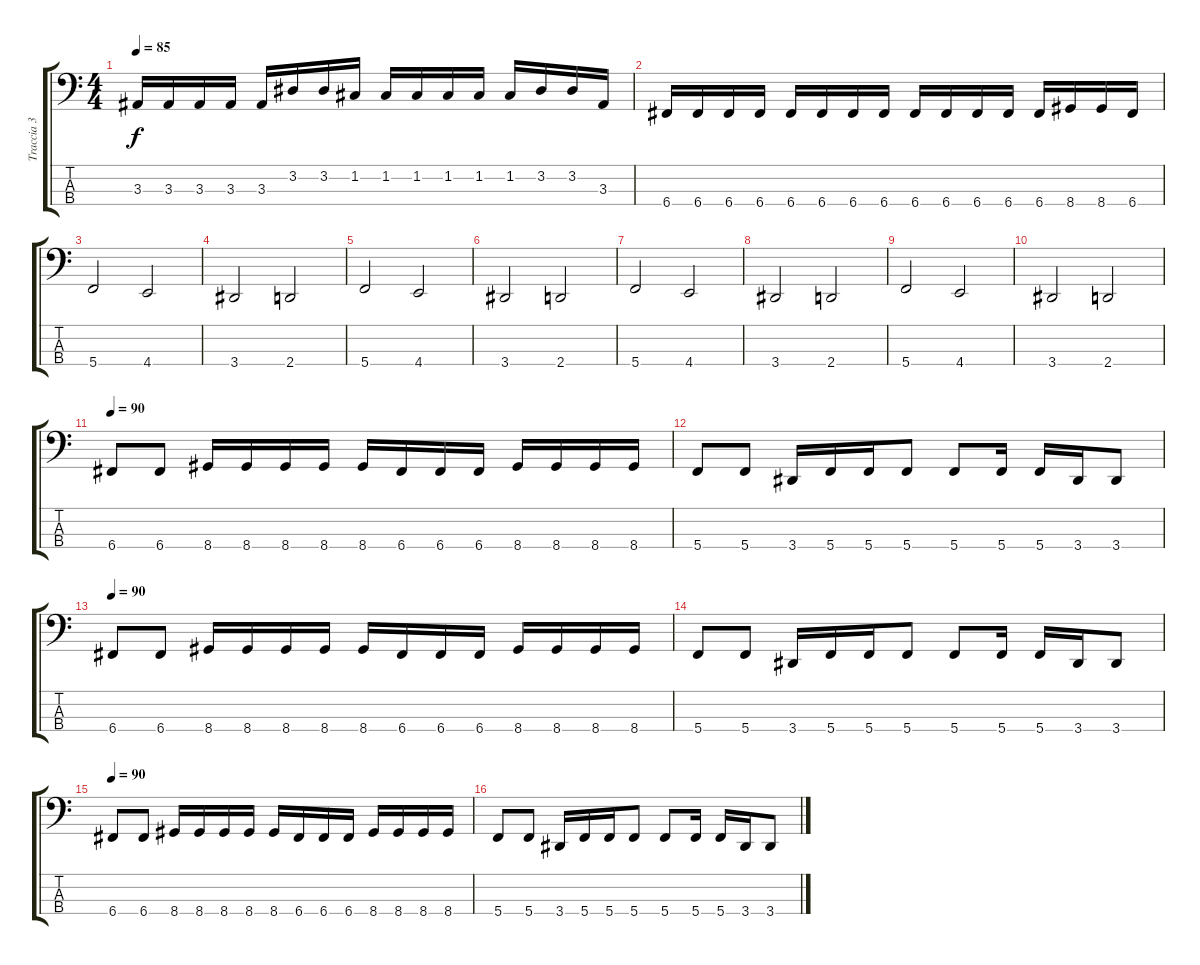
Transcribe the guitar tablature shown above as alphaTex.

\track ("Traccia 3" "Traccia 3") {instrument electricbasspick}
\staff {score tabs}
\tuning (F2 C2 G1 C1) {hide}
\ts (4 4)
\tempo 85
\clef f4
\ks c
3.3.16{dy f} 3.3.16 3.3.16 3.3.16 3.3.16 3.2.16 3.2.16 1.2.16 1.2.16 1.2.16 1.2.16 1.2.16 1.2.16 3.2.16 3.2.16 3.3.16 |
6.4.16 6.4.16 6.4.16 6.4.16 6.4.16 6.4.16 6.4.16 6.4.16 6.4.16 6.4.16 6.4.16 6.4.16 6.4.16 8.4.16 8.4.16 6.4.16 |
5.4.2 4.4.2 |
3.4.2 2.4.2 |
5.4.2 4.4.2 |
3.4.2 2.4.2 |
5.4.2 4.4.2 |
3.4.2 2.4.2 |
5.4.2 4.4.2 |
3.4.2 2.4.2 |
\tempo 90
6.4.8 6.4.8 8.4.16 8.4.16 8.4.16 8.4.16 8.4.16 6.4.16 6.4.16 6.4.16 8.4.16 8.4.16 8.4.16 8.4.16 |
5.4.8 5.4.8 3.4.16 5.4.16 5.4.16 5.4.8 5.4.8 5.4.16 5.4.16 3.4.16 3.4.8 |
\tempo 90
6.4.8 6.4.8 8.4.16 8.4.16 8.4.16 8.4.16 8.4.16 6.4.16 6.4.16 6.4.16 8.4.16 8.4.16 8.4.16 8.4.16 |
5.4.8 5.4.8 3.4.16 5.4.16 5.4.16 5.4.8 5.4.8 5.4.16 5.4.16 3.4.16 3.4.8 |
\tempo 90
6.4.8 6.4.8 8.4.16 8.4.16 8.4.16 8.4.16 8.4.16 6.4.16 6.4.16 6.4.16 8.4.16 8.4.16 8.4.16 8.4.16 |
5.4.8 5.4.8 3.4.16 5.4.16 5.4.16 5.4.8 5.4.8 5.4.16 5.4.16 3.4.16 3.4.8
